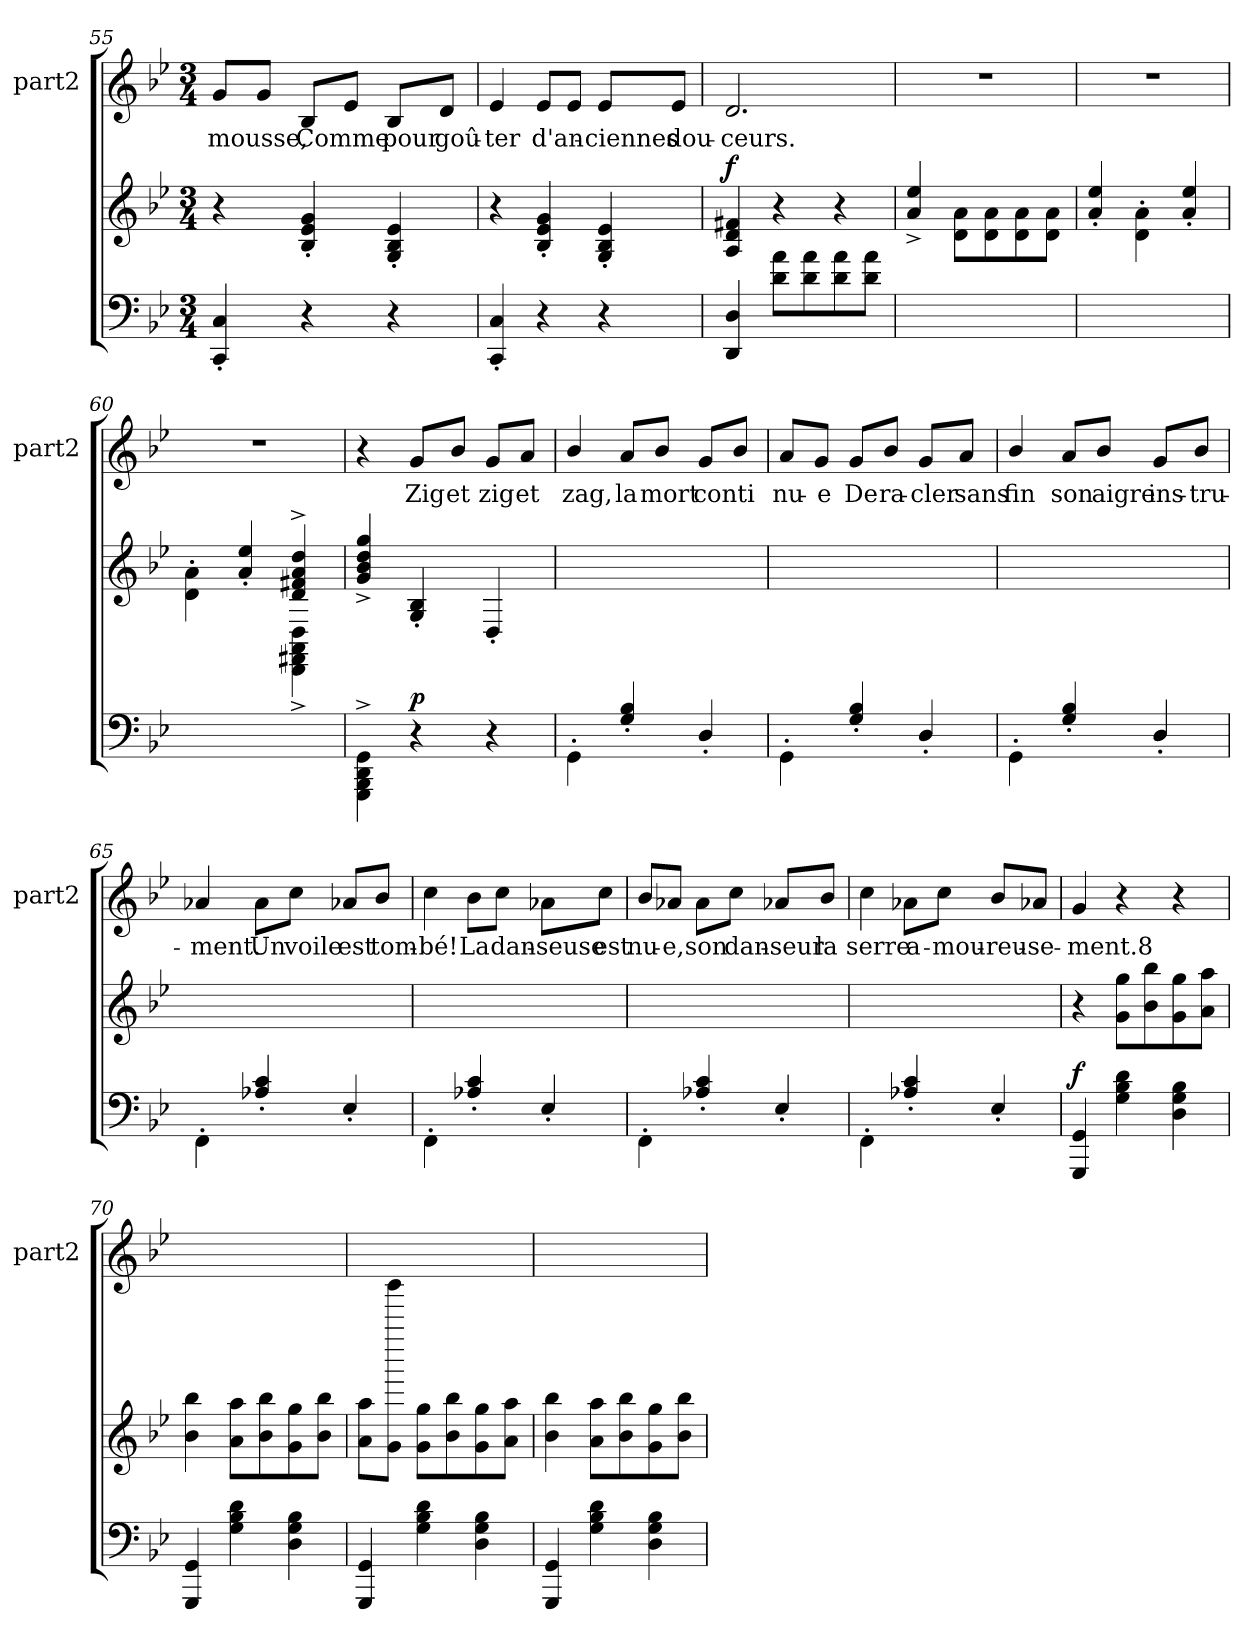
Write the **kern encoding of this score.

**kern	**dynam	**kern	**dynam	**kern	**text
*part3	*part3	*part2	*part2	*part1	*part1
*staff3	*staff3	*staff2	*staff2	*staff1	*staff1
*	*	*	*	*I"part2	*
*	*	*	*	*I'part2	*
*clefF4	*	*clefG2	*	*clefG2	*
*k[b-e-]	*	*k[b-e-]	*	*k[b-e-]	*
*M3/4	*	*M3/4	*	*M3/4	*
=55	=55	=55	=55	=55	=55
4Ci'</ 4CCi'</	.	4r	.	8gj/L	mousse,
.	.	.	.	8gj/J	.
4r	.	4gj'</ 4e-j'</ 4B-j'</	.	8B-j/L	Comme
.	.	.	.	8e-j/J	.
4r	.	4e-j'</ 4B-j'</ 4Gj'</	.	8B-j/L	pour
.	.	.	.	8dj/J	goû-
!!LO:LB:g=z
=56	=56	=56	=56	=56	=56
4Ci'</ 4CCi'</	.	4r	.	4e-j/	ter
4r	.	4gj'</ 4e-j'</ 4B-j'</	.	8e-j/L	d'an-
.	.	.	.	8e-j/J	.
4r	.	4e-j'</ 4B-j'</ 4Gj'</	.	8e-j/L	ciennes
.	.	.	.	8e-j/J	dou-
=57	=57	=57	=57	=57	=57
*^	*	*	*	*	*
!	!	!	!	!LO:DY:a	!	!
4Di/ 4DDi/	2.ryy	.	4f#Xj/ 4dj/ 4Aj/	f	2.dj/	ceurs.
8di\ 8ai\L	.	.	4r	.	.	.
8di\ 8ai\	.	.	.	.	.	.
8di\ 8ai\	.	.	4r	.	.	.
8di\ 8ai\J	.	.	.	.	.	.
*v	*v	*	*	*	*	*
=58	=58	=58	=58	=58	=58
2.ryy	.	4ee-j^>/ 4aj^>/	.	2.r	.
.	.	8dj\ 8aj\L	.	.	.
.	.	8dj\ 8aj\	.	.	.
.	.	8dj\ 8aj\	.	.	.
.	.	8dj\ 8aj\J	.	.	.
=59	=59	=59	=59	=59	=59
2.ryy	.	4ee-j'>/ 4aj'>/	.	2.r	.
.	.	4dj'>\ 4aj'>\	.	.	.
.	.	4ee-j'>/ 4aj'>/	.	.	.
=60	=60	=60	=60	=60	=60
*	*	*^	*	*	*
2.ryy	.	4dj'>\ 4aj'>\	4ryy	.	2.r	.
.	.	4ee-j'>/ 4aj'>/	4ryy	.	.	.
.	.	4ddj^>/ 4aj^>/ 4f#Xj^>/ 4dj^>/	4DDi^>\ 4FF#Xi^>\ 4AAi^>\ 4Di^>\	.	.	.
=61	=61	=61	=61	=61	=61	=61
4GGGi^>\ 4BBB-i^>\ 4DDi^>\ 4GGi^>\	.	2.ryy	4ggj^>/ 4ddj^>/ 4b-j^>/ 4gj^>/	.	4r	.
!	!LO:DY:a	!	!	!	!	!
4r	p	.	4B-j'>'>/ 4Gj'>'>/	.	8gj/L	Zig
.	.	.	.	.	8b-j/J	et
4r	.	.	4D'>j/	.	8gj/L	zig
.	.	.	.	.	8aj/J	et
*	*	*v	*v	*	*	*
!!LO:LB:g=z
=62	=62	=62	=62	=62	=62
4GG'>j\	.	2.ryy	.	4b-j/	zag,
4B-j'>/ 4Gj'>/	.	.	.	8aj/L	la
.	.	.	.	8b-j/J	mort
4D'>j/	.	.	.	8gj/L	conti
.	.	.	.	8b-j/J	--
=63	=63	=63	=63	=63	=63
4GG'>j\	.	2.ryy	.	8aj/L	nu-
.	.	.	.	8gj/J	e
4B-j'>/ 4Gj'>/	.	.	.	8gj/L	De
.	.	.	.	8b-j/J	ra-
4D'>j/	.	.	.	8gj/L	cler
.	.	.	.	8aj/J	sans
=64	=64	=64	=64	=64	=64
4GG'>j\	.	2.ryy	.	4b-j/	fin
4B-j'>/ 4Gj'>/	.	.	.	8aj/L	son
.	.	.	.	8b-j/J	aigre
4D'>j/	.	.	.	8gj/L	ins-
.	.	.	.	8b-j/J	tru-
=65	=65	=65	=65	=65	=65
4FF'>j\	.	2.ryy	.	4a-Xj/	ment.
4cj'>/ 4A-Xj'>/	.	.	.	8a-j\L	Un
.	.	.	.	8ccj\J	voile
4E-'>j/	.	.	.	8a-Xj/L	est
.	.	.	.	8b-j/J	tom-
!!LO:PB:g=z
=66	=66	=66	=66	=66	=66
4FF'>j\	.	2.ryy	.	4ccj\	bé!
4cj'>/ 4A-Xj'>/	.	.	.	8b-j\L	La
.	.	.	.	8ccj\J	dan-
4E-'>j/	.	.	.	8a-Xj\L	seuse
.	.	.	.	8ccj\J	est
=67	=67	=67	=67	=67	=67
4FF'>j\	.	2.ryy	.	8b-j/L	nu-
.	.	.	.	8a-Xj/J	e,
4cj'>/ 4A-Xj'>/	.	.	.	8a-j\L	son
.	.	.	.	8ccj\J	dan-
4E-'>j/	.	.	.	8a-Xj/L	seur
.	.	.	.	8b-j/J	la
=68	=68	=68	=68	=68	=68
4FF'>j\	.	2.ryy	.	4ccj\	serre
4cj'>/ 4A-Xj'>/	.	.	.	8a-Xj\L	a-
.	.	.	.	8ccj\J	mou-
4E-'>j/	.	.	.	8b-j/L	reu-
.	.	.	.	8a-Xj/J	se-
=69	=69	=69	=69	=69	=69
!	!LO:DY:a	!	!	!	!
4GGi/ 4GGGi/	f	4r	.	4gj/	ment.8-
4Gi\ 4B-i\ 4di\	.	8gj\ 8ggj\L	.	4r	.
.	.	8b-j\ 8bb-j\	.	.	.
4Di\ 4Gi\ 4B-i\	.	8gj\ 8ggj\	.	4r	.
.	.	8aj\ 8aaj\J	.	.	.
!!LO:LB:g=z
=70	=70	=70	=70	=70	=70
4GGi/ 4GGGi/	.	4b-j\ 4bb-j\	.	2.ryy	.
4Gi\ 4B-i\ 4di\	.	8aj\ 8aaj\L	.	.	.
.	.	8b-j\ 8bb-j\	.	.	.
4Di\ 4Gi\ 4B-i\	.	8gj\ 8ggj\	.	.	.
.	.	8b-j\ 8bb-j\J	.	.	.
=71	=71	=71	=71	=71	=71
4GGi/ 4GGGi/	.	8aj\ 8aaj\L	.	2.ryy	.
.	.	8gj\ 8bbbbb-j\J	.	.	.
4Gi\ 4B-i\ 4di\	.	8gj\ 8ggj\L	.	.	.
.	.	8b-j\ 8bb-j\	.	.	.
4Di\ 4Gi\ 4B-i\	.	8gj\ 8ggj\	.	.	.
.	.	8aj\ 8aaj\J	.	.	.
=72	=72	=72	=72	=72	=72
4GGi/ 4GGGi/	.	4b-j\ 4bb-j\	.	2.ryy	.
4di\ 4B-i\ 4Gi\	.	8aj\ 8aaj\L	.	.	.
.	.	8b-j\ 8bb-j\	.	.	.
4Di\ 4Gi\ 4B-i\	.	8gj\ 8ggj\	.	.	.
.	.	8b-j\ 8bb-j\J	.	.	.
=	=	=	=	=	=
*-	*-	*-	*-	*-	*-
